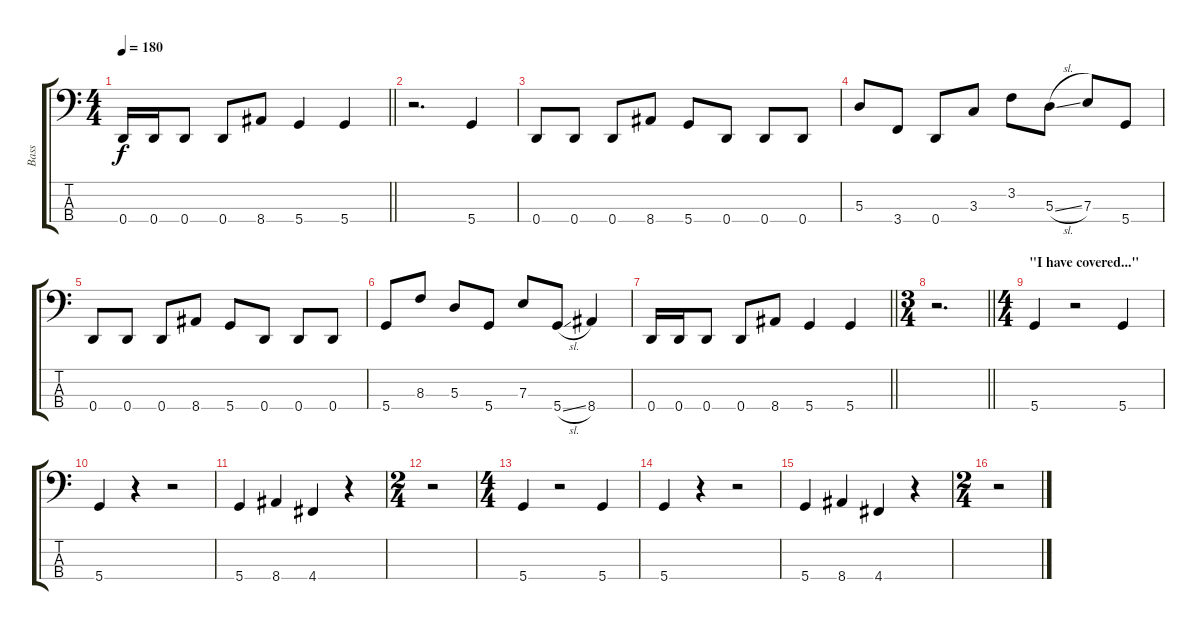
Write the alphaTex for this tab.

\track ("Bass" "Bass") {instrument electricbassfinger}
\staff {score tabs}
\tuning (G2 D2 A1 D1) {hide}
\ts (4 4)
\tempo 180
\clef f4
\barLineRight lightlight
\ks c
0.4.16{dy f} 0.4.16 0.4.8 0.4.8 8.4.8 5.4.4 5.4.4 |
r.2{d} 5.4.4 |
0.4.8 0.4.8 0.4.8 8.4.8 5.4.8 0.4.8 0.4.8 0.4.8 |
5.3.8 3.4.8 0.4.8 3.3.8 3.2.8 5.3{sl}.8 7.3.8 5.4.8 |
0.4.8 0.4.8 0.4.8 8.4.8 5.4.8 0.4.8 0.4.8 0.4.8 |
5.4.8 8.3.8 5.3.8 5.4.8 7.3.8 5.4{sl}.8 8.4.4 |
\barLineRight lightlight
0.4.16 0.4.16 0.4.8 0.4.8 8.4.8 5.4.4 5.4.4 |
\ts (3 4)
\barLineRight lightlight
r.2{d} |
\ts (4 4)
\section ("" "\"I have covered...\"")
5.4.4 r.2 5.4.4 |
5.4.4 r.4 r.2 |
5.4.4 8.4.4 4.4.4 r.4 |
\ts (2 4)
r.2 |
\ts (4 4)
5.4.4 r.2 5.4.4 |
5.4.4 r.4 r.2 |
5.4.4 8.4.4 4.4.4 r.4 |
\ts (2 4)
r.2
